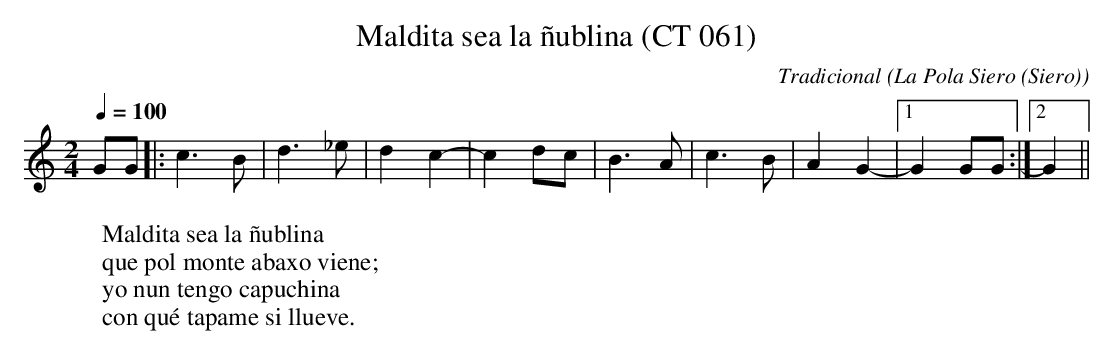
X:1
T:Maldita sea la ñublina (CT 061)
C:Tradicional
O:La Pola Siero (Siero)
M:2/4
L:1/8
Q:1/4=100
K:C
GG|:c3 B|d3 _e|d2 c2-|c2 dc|B3 A|c3 B|A2 G2-|[1 G2 GG:|[2 G2||
W:Maldita sea la ñublina
W:que pol monte abaxo viene;
W:yo nun tengo capuchina
W:con qué tapame si llueve.
W:
